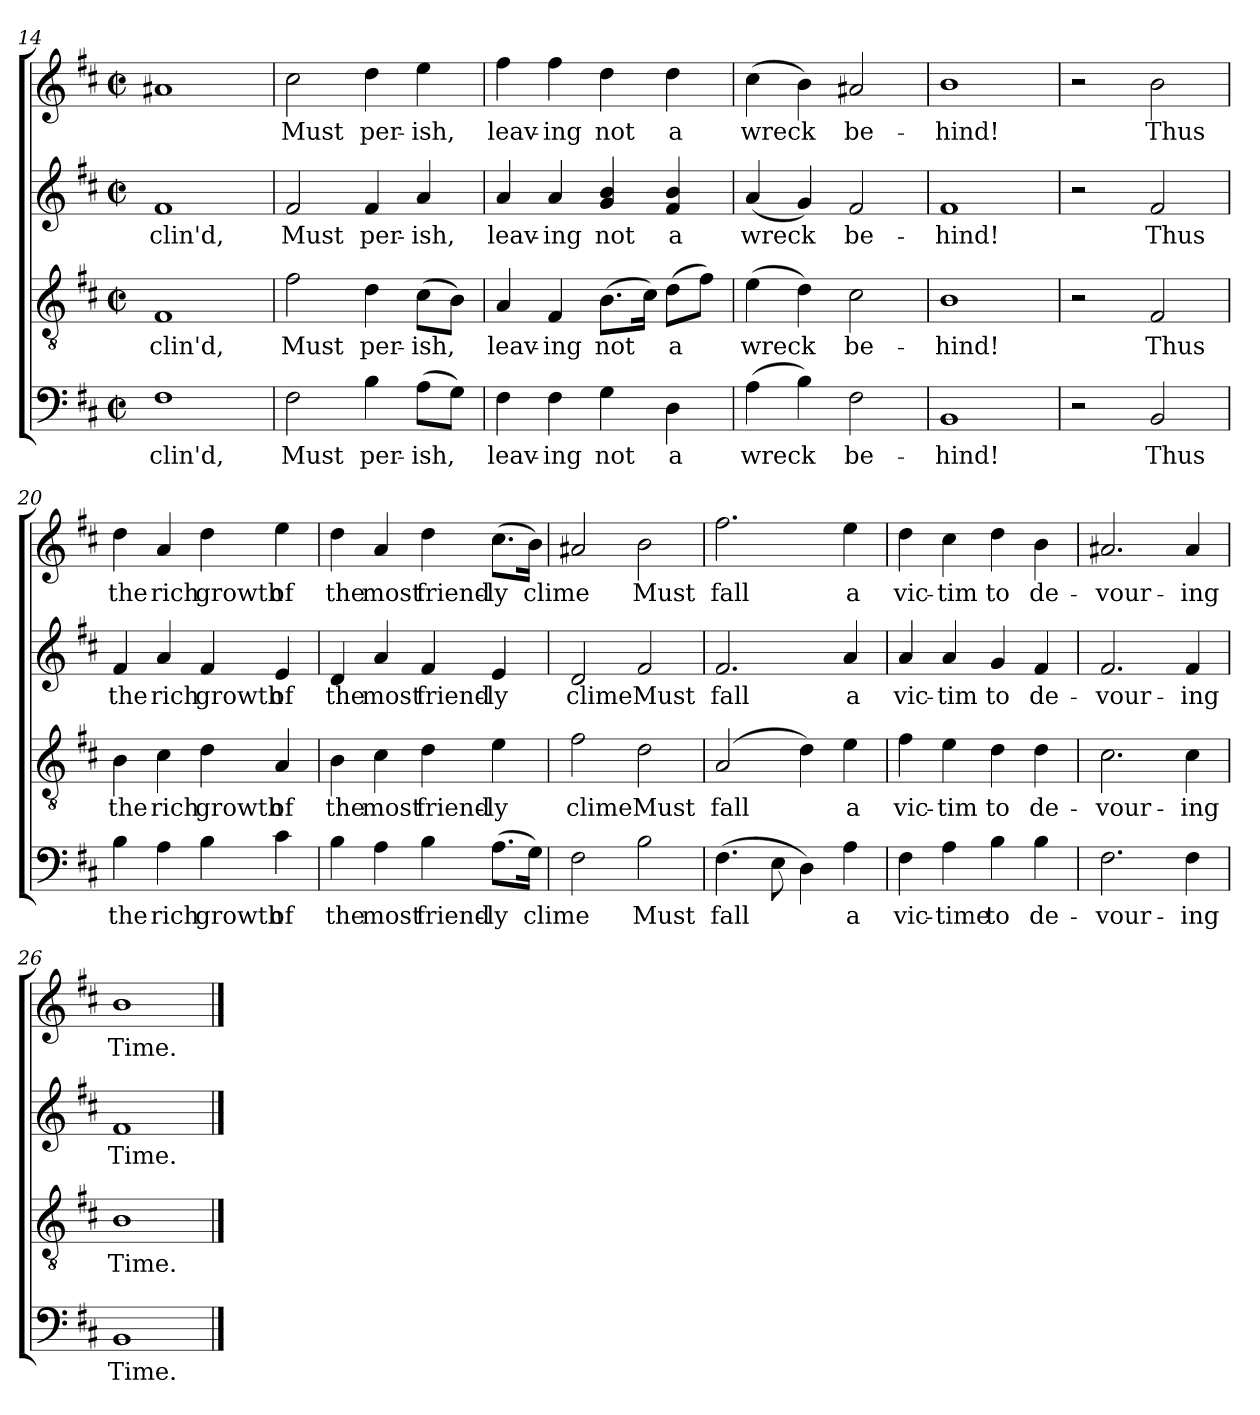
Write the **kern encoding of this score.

**kern	**text	**kern	**text	**kern	**text	**kern	**text
*part4	*part4	*part3	*part3	*part2	*part2	*part1	*part1
*staff4	*staff4	*staff3	*staff3	*staff2	*staff2	*staff1	*staff1
*clefF4	*	*clefGv2	*	*clefG2	*	*clefG2	*
*k[f#c#]	*	*k[f#c#]	*	*k[f#c#]	*	*k[f#c#]	*
*D:	*	*D:	*	*D:	*	*D:	*
*M2/2	*	*M2/2	*	*M2/2	*	*M2/2	*
*met(c|)	*	*met(c|)	*	*met(c|)	*	*met(c|)	*
=14	=14	=14	=14	=14	=14	=14	=14
!	!LO:LY:b	!	!LO:LY:b	!	!LO:LY:b	!	!
1F#	clin'd,	1F#	clin'd,	1f#	-clin'd,	1a#X	.
=15	=15	=15	=15	=15	=15	=15	=15
!	!LO:LY:b	!	!LO:LY:b	!	!LO:LY:b	!	!LO:LY:b
2F#\	Must	2f#\	Must	2f#/	Must	2cc#\	Must
!	!LO:LY:b	!	!LO:LY:b	!	!LO:LY:b	!	!LO:LY:b
4B\	per-	4d\	per-	4f#/	per-	4dd\	per-
!	!LO:LY:b	!	!LO:LY:b	!	!LO:LY:b	!	!LO:LY:b
(>8A\L	-ish,	(>8c#\L	-ish,	4a/	-ish,	4ee\	-ish,
8G\J)	.	8B\J)	.	.	.	.	.
=16	=16	=16	=16	=16	=16	=16	=16
!	!LO:LY:b	!	!LO:LY:b	!	!LO:LY:b	!	!LO:LY:b
4F#\	leav-	4A/	leav-	4a/	leav-	4ff#\	leav-
!	!LO:LY:b:rj	!	!LO:LY:b:rj	!	!LO:LY:b:rj	!	!LO:LY:b:rj
4F#\	-ing	4F#/	-ing	4a/	-ing	4ff#\	-ing
!	!LO:LY:b	!	!LO:LY:b	!	!LO:LY:b	!	!LO:LY:b
4G\	not	(>8.B\L	not	4g/ 4b/	not	4dd\	not
.	.	16c#\Jk)	.	.	.	.	.
!	!LO:LY:b	!	!LO:LY:b	!	!LO:LY:b	!	!LO:LY:b
4D\	a	(>8d\L	a	4f#/ 4b/	a	4dd\	a
.	.	8f#\J)	.	.	.	.	.
=17	=17	=17	=17	=17	=17	=17	=17
!	!LO:LY:b	!	!LO:LY:b	!	!LO:LY:b	!	!LO:LY:b
(>4A\	wreck	(>4e\	wreck	(<4a/	wreck	(>4cc#\	wreck
4B\)	.	4d\)	.	4g/)	.	4b\)	.
!	!LO:LY:b	!	!LO:LY:b	!	!LO:LY:b	!	!LO:LY:b
2F#\	be-	2c#\	be-	2f#/	be-	2a#X/	be-
=18	=18	=18	=18	=18	=18	=18	=18
!	!LO:LY:b	!	!LO:LY:b	!	!LO:LY:b	!	!LO:LY:b
1BB	-hind!	1B	-hind!	1f#	-hind!	1b	-hind!
!!LO:LB:g=z
=19	=19	=19	=19	=19	=19	=19	=19
2r	.	2r	.	2r	.	2r	.
!	!LO:LY:b	!	!LO:LY:b	!	!LO:LY:b	!	!LO:LY:b
2BB/	Thus	2F#/	Thus	2f#/	Thus	2b\	Thus
=20	=20	=20	=20	=20	=20	=20	=20
!	!LO:LY:b	!	!LO:LY:b	!	!LO:LY:b	!	!LO:LY:b
4B\	the	4B\	the	4f#/	the	4dd\	the
!	!LO:LY:b	!	!LO:LY:b	!	!LO:LY:b	!	!LO:LY:b
4A\	rich	4c#\	rich	4a/	rich	4a/	rich
!	!LO:LY:b	!	!LO:LY:b	!	!LO:LY:b	!	!LO:LY:b
4B\	growth	4d\	growth	4f#/	growth	4dd\	growth
!	!LO:LY:b	!	!LO:LY:b	!	!LO:LY:b	!	!LO:LY:b
4c#\	of	4A/	of	4e/	of	4ee\	of
=21	=21	=21	=21	=21	=21	=21	=21
!	!LO:LY:b	!	!LO:LY:b	!	!LO:LY:b	!	!LO:LY:b
4B\	the	4B\	the	4d/	the	4dd\	the
!	!LO:LY:b	!	!LO:LY:b	!	!LO:LY:b	!	!LO:LY:b
4A\	most	4c#\	most	4a/	most	4a/	most
!	!LO:LY:b	!	!LO:LY:b	!	!LO:LY:b	!	!LO:LY:b
4B\	friend-	4d\	friend-	4f#/	friend-	4dd\	friend-
!	!LO:LY:b:rj	!	!LO:LY:b:rj	!	!LO:LY:b:rj	!	!LO:LY:b:rj
(>8.A\L	-ly	4e\	-ly	4e/	-ly	(>8.cc#\L	-ly
!	!LO:LY:b	!	!	!	!	!	!LO:LY:b
16G\Jk)	clime	.	.	.	.	16b\Jk)	clime
=22	=22	=22	=22	=22	=22	=22	=22
!	!	!	!LO:LY:b	!	!LO:LY:b	!	!
2F#\	.	2f#\	clime	2d/	clime	2a#X/	.
!	!LO:LY:b	!	!LO:LY:b	!	!LO:LY:b	!	!LO:LY:b
2B\	Must	2d\	Must	2f#/	Must	2b\	Must
=23	=23	=23	=23	=23	=23	=23	=23
!	!LO:LY:b	!	!LO:LY:b	!	!LO:LY:b	!	!LO:LY:b
(>4.F#\	fall	(2A/	fall	2.f#/	fall	2.ff#\	fall
8E\	.	.	.	.	.	.	.
4D\)	.	4d\)	.	.	.	.	.
!	!LO:LY:b	!	!LO:LY:b	!	!LO:LY:b	!	!LO:LY:b
4A\	a	4e\	a	4a/	a	4ee\	a
=24	=24	=24	=24	=24	=24	=24	=24
!	!LO:LY:b	!	!LO:LY:b	!	!LO:LY:b	!	!LO:LY:b
4F#\	vic-	4f#\	vic-	4a/	vic-	4dd\	vic-
!	!LO:LY:b	!	!LO:LY:b:rj	!	!LO:LY:b:rj	!	!LO:LY:b:rj
4A\	-time	4e\	-tim	4a/	-tim	4cc#\	-tim
!	!LO:LY:b	!	!LO:LY:b	!	!LO:LY:b	!	!LO:LY:b
4B\	to	4d\	to	4g/	to	4dd\	to
!	!LO:LY:b	!	!LO:LY:b	!	!LO:LY:b	!	!LO:LY:b
4B\	de-	4d\	de-	4f#/	de-	4b\	de-
=25	=25	=25	=25	=25	=25	=25	=25
!	!LO:LY:b	!	!LO:LY:b	!	!LO:LY:b	!	!LO:LY:b
2.F#\	-vour-	2.c#\	-vour-	2.f#/	-vour-	2.a#X/	-vour-
!	!LO:LY:b	!	!LO:LY:b	!	!LO:LY:b	!	!LO:LY:b
4F#\	-ing	4c#\	-ing	4f#/	-ing	4a#/	-ing
=26	=26	=26	=26	=26	=26	=26	=26
!	!LO:LY:b	!	!LO:LY:b	!	!LO:LY:b	!	!LO:LY:b
1BB	Time.	1B	Time.	1f#	Time.	1b	Time.
==	==	==	==	==	==	==	==
*-	*-	*-	*-	*-	*-	*-	*-
